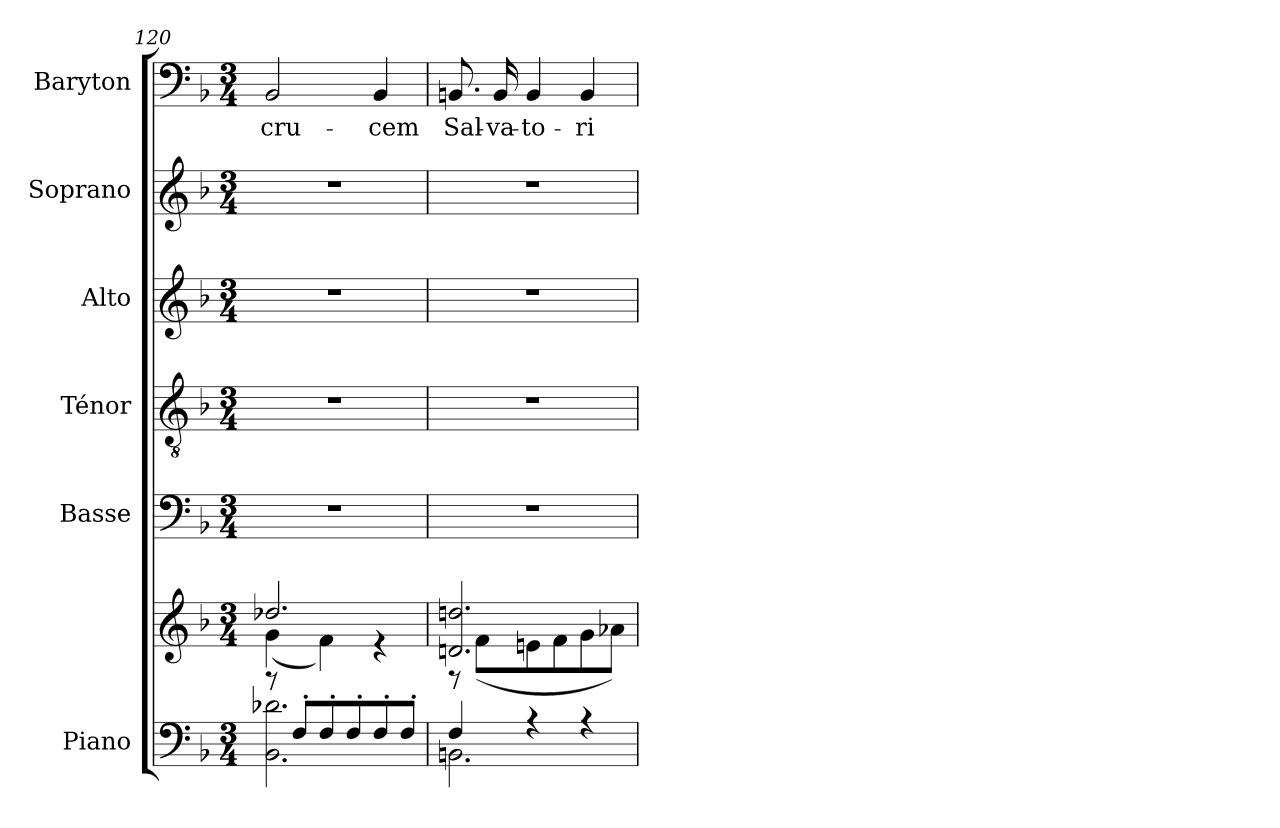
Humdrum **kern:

**kern	**kern	**kern	**kern	**kern	**kern	**kern	**text
*part6	*part6	*part5	*part4	*part3	*part2	*part1	*part1
*staff7	*staff6	*staff5	*staff4	*staff3	*staff2	*staff1	*staff1
*I"Piano	*	*I"Basse	*I"Ténor	*I"Alto	*I"Soprano	*I"Baryton	*
*I'Pno.	*	*I'B.	*I'T.	*I'Alt.	*I'So.	*I'Bar.	*
*clefF4	*clefG2	*clefF4	*clefGv2	*clefG2	*clefG2	*clefF4	*
*k[b-]	*k[b-]	*k[b-]	*k[b-]	*k[b-]	*k[b-]	*k[b-]	*
*M3/4	*M3/4	*M3/4	*M3/4	*M3/4	*M3/4	*M3/4	*
=120	=120	=120	=120	=120	=120	=120	=120
*^	*^	*	*	*	*	*	*
!	!	!	!	!	!	!	!	!	!LO:LY:b
8r	2.BB-\ 2.d-X\	2.dd-X/	(4g\	2.r	2.r	2.r	2.r	2BB-/	cru-
8F'/L	.	.	.	.	.	.	.	.	.
8F'/	.	.	4f\)	.	.	.	.	.	.
8F'/	.	.	.	.	.	.	.	.	.
!	!	!	!	!	!	!	!	!	!LO:LY:b
8F'/	.	.	4r	.	.	.	.	4BB-/	-cem
8F'/J	.	.	.	.	.	.	.	.	.
=121	=121	=121	=121	=121	=121	=121	=121	=121	=121
!	!	!	!	!	!	!	!	!	!LO:LY:b
4F/	2.BBn\	2.dn/ 2.ddn/	8r	2.r	2.r	2.r	2.r	8.BBn/	Sal-
.	.	.	(8f\L	.	.	.	.	.	.
!	!	!	!	!	!	!	!	!	!LO:LY:b
.	.	.	.	.	.	.	.	16BB/	-va-
!	!	!	!	!	!	!	!	!	!LO:LY:b
4r	.	.	8en\	.	.	.	.	4BB/	-to-
.	.	.	8f\	.	.	.	.	.	.
!	!	!	!	!	!	!	!	!	!LO:LY:b
4r	.	.	8g\	.	.	.	.	4BB/	-ri
.	.	.	8a-X\J)	.	.	.	.	.	.
*v	*v	*	*	*	*	*	*	*	*
*	*v	*v	*	*	*	*	*	*
=	=	=	=	=	=	=	=
*-	*-	*-	*-	*-	*-	*-	*-
